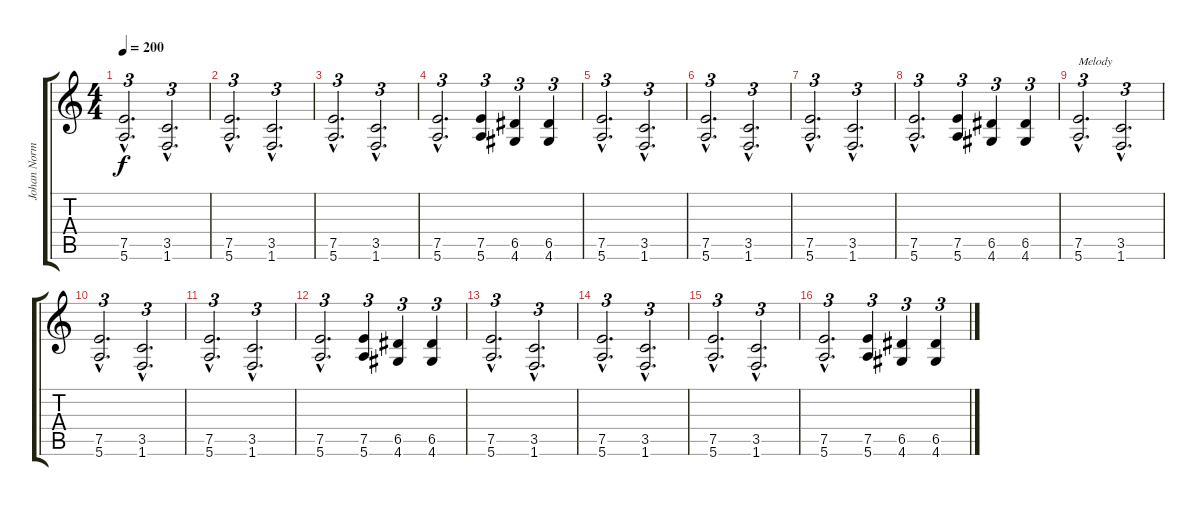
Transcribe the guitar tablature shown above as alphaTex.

\track ("Johan Norman" "Johan Norm") {instrument distortionguitar}
\staff {score tabs}
\tuning (E4 B3 G3 D3 A2 E2) {hide}
\ts (4 4)
\tempo 200
\clef g2
\ks c
(7.5{hac} 5.6{hac}).2{d tu (3 2) dy f instrument distortionguitar} (3.5{hac} 1.6{hac}).2{d tu (3 2)} |
(7.5{hac} 5.6{hac}).2{d tu (3 2)} (3.5{hac} 1.6{hac}).2{d tu (3 2)} |
(7.5{hac} 5.6{hac}).2{d tu (3 2)} (3.5{hac} 1.6{hac}).2{d tu (3 2)} |
(7.5{hac} 5.6{hac}).2{d tu (3 2)} (7.5 5.6).4{tu (3 2)} (6.5 4.6).4{tu (3 2)} (6.5 4.6).4{tu (3 2)} |
(7.5{hac} 5.6{hac}).2{d tu (3 2)} (3.5{hac} 1.6{hac}).2{d tu (3 2)} |
(7.5{hac} 5.6{hac}).2{d tu (3 2)} (3.5{hac} 1.6{hac}).2{d tu (3 2)} |
(7.5{hac} 5.6{hac}).2{d tu (3 2)} (3.5{hac} 1.6{hac}).2{d tu (3 2)} |
(7.5{hac} 5.6{hac}).2{d tu (3 2)} (7.5 5.6).4{tu (3 2)} (6.5 4.6).4{tu (3 2)} (6.5 4.6).4{tu (3 2)} |
(7.5{hac} 5.6{hac}).2{d tu (3 2) txt "Melody"} (3.5{hac} 1.6{hac}).2{d tu (3 2)} |
(7.5{hac} 5.6{hac}).2{d tu (3 2)} (3.5{hac} 1.6{hac}).2{d tu (3 2)} |
(7.5{hac} 5.6{hac}).2{d tu (3 2)} (3.5{hac} 1.6{hac}).2{d tu (3 2)} |
(7.5{hac} 5.6{hac}).2{d tu (3 2)} (7.5 5.6).4{tu (3 2)} (6.5 4.6).4{tu (3 2)} (6.5 4.6).4{tu (3 2)} |
(7.5{hac} 5.6{hac}).2{d tu (3 2)} (3.5{hac} 1.6{hac}).2{d tu (3 2)} |
(7.5{hac} 5.6{hac}).2{d tu (3 2)} (3.5{hac} 1.6{hac}).2{d tu (3 2)} |
(7.5{hac} 5.6{hac}).2{d tu (3 2)} (3.5{hac} 1.6{hac}).2{d tu (3 2)} |
(7.5{hac} 5.6{hac}).2{d tu (3 2)} (7.5 5.6).4{tu (3 2)} (6.5 4.6).4{tu (3 2)} (6.5 4.6).4{tu (3 2)}
